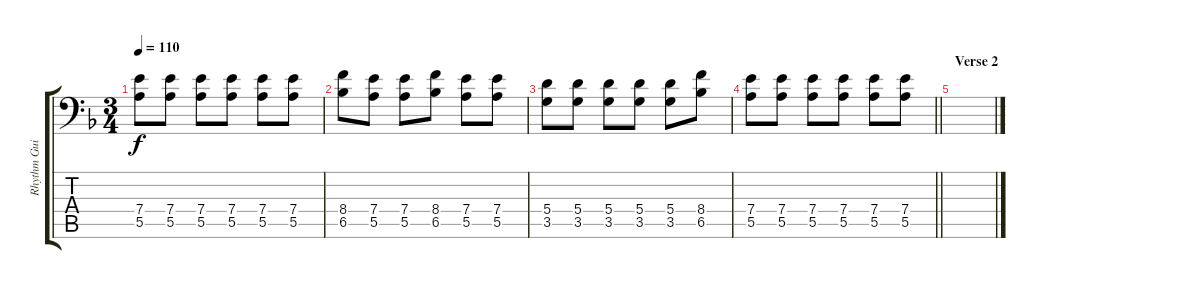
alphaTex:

\track ("Rhythm Guitar" "Rhythm Gui") {instrument distortionguitar}
\staff {score tabs}
\tuning (B3 Gb3 D3 A2 E2 A1) {hide}
\ts (3 4)
\tempo 110
\clef f4
\ks dminor
(7.4 5.5).8{dy f} (7.4 5.5).8 (7.4 5.5).8 (7.4 5.5).8 (7.4 5.5).8 (7.4 5.5).8 |
(8.4 6.5).8 (7.4 5.5).8 (7.4 5.5).8 (8.4 6.5).8 (7.4 5.5).8 (7.4 5.5).8 |
(5.4 3.5).8 (5.4 3.5).8 (5.4 3.5).8 (5.4 3.5).8 (5.4 3.5).8 (8.4 6.5).8 |
\barLineRight lightlight
(7.4 5.5).8 (7.4 5.5).8 (7.4 5.5).8 (7.4 5.5).8 (7.4 5.5).8 (7.4 5.5).8 |
\section ("" "Verse 2")
